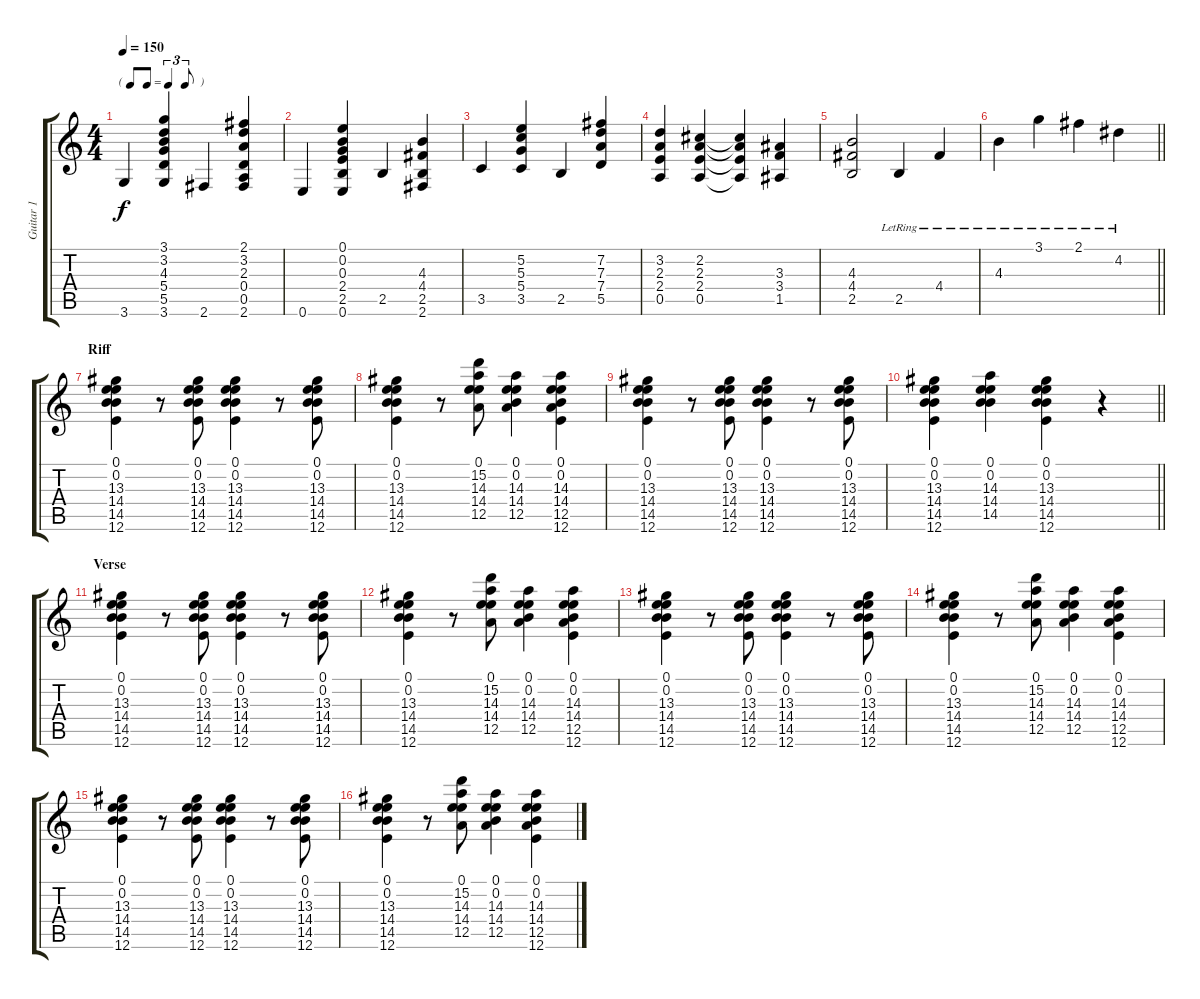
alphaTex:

\track ("Guitar 1" "Guitar 1") {instrument overdrivenguitar}
\staff {score tabs}
\tuning (E4 B3 G3 D3 A2 E2) {hide}
\ts (4 4)
\tf triplet8th
\tempo 150
\clef g2
\ks c
3.6.4{dy f} (3.1 3.2 4.3 5.4 5.5 3.6).4 2.6.4 (2.1 3.2 2.3 0.4 0.5 2.6).4 |
0.6.4 (0.1 0.2 0.3 2.4 2.5 0.6).4 2.5.4 (4.3 4.4 2.5 2.6).4 |
3.5.4 (5.2 5.3 5.4 3.5).4 2.5.4 (7.2 7.3 7.4 5.5).4 |
(3.2 2.3 2.4 0.5).4 (2.2 2.3 2.4 0.5).4 (2.2{t} 2.3{t} 2.4{t} 0.5{t}).4 (3.3 3.4 1.5).4 |
(4.3 4.4 2.5).2 2.5{lr}.4 4.4{lr}.4 |
\barLineRight lightlight
4.3{lr}.4 3.1{lr}.4 2.1{lr}.4 4.2{lr}.4 |
\section ("" "Riff")
(0.1 0.2 13.3 14.4 14.5 12.6).4 r.8 (0.1 0.2 13.3 14.4 14.5 12.6).8 (0.1 0.2 13.3 14.4 14.5 12.6).4 r.8 (0.1 0.2 13.3 14.4 14.5 12.6).8 |
(0.1 0.2 13.3 14.4 14.5 12.6).4 r.8 (0.1 15.2 14.3 14.4 12.5).8 (0.1 0.2 14.3 14.4 12.5).4 (0.1 0.2 14.3 14.4 12.5 12.6).4 |
(0.1 0.2 13.3 14.4 14.5 12.6).4 r.8 (0.1 0.2 13.3 14.4 14.5 12.6).8 (0.1 0.2 13.3 14.4 14.5 12.6).4 r.8 (0.1 0.2 13.3 14.4 14.5 12.6).8 |
\barLineRight lightlight
(0.1 0.2 13.3 14.4 14.5 12.6).4 (0.1 0.2 14.3 14.4 14.5).4 (0.1 0.2 13.3 14.4 14.5 12.6).4 r.4 |
\section ("" "Verse")
(0.1 0.2 13.3 14.4 14.5 12.6).4 r.8 (0.1 0.2 13.3 14.4 14.5 12.6).8 (0.1 0.2 13.3 14.4 14.5 12.6).4 r.8 (0.1 0.2 13.3 14.4 14.5 12.6).8 |
(0.1 0.2 13.3 14.4 14.5 12.6).4 r.8 (0.1 15.2 14.3 14.4 12.5).8 (0.1 0.2 14.3 14.4 12.5).4 (0.1 0.2 14.3 14.4 12.5 12.6).4 |
(0.1 0.2 13.3 14.4 14.5 12.6).4 r.8 (0.1 0.2 13.3 14.4 14.5 12.6).8 (0.1 0.2 13.3 14.4 14.5 12.6).4 r.8 (0.1 0.2 13.3 14.4 14.5 12.6).8 |
(0.1 0.2 13.3 14.4 14.5 12.6).4 r.8 (0.1 15.2 14.3 14.4 12.5).8 (0.1 0.2 14.3 14.4 12.5).4 (0.1 0.2 14.3 14.4 12.5 12.6).4 |
(0.1 0.2 13.3 14.4 14.5 12.6).4 r.8 (0.1 0.2 13.3 14.4 14.5 12.6).8 (0.1 0.2 13.3 14.4 14.5 12.6).4 r.8 (0.1 0.2 13.3 14.4 14.5 12.6).8 |
(0.1 0.2 13.3 14.4 14.5 12.6).4 r.8 (0.1 15.2 14.3 14.4 12.5).8 (0.1 0.2 14.3 14.4 12.5).4 (0.1 0.2 14.3 14.4 12.5 12.6).4
